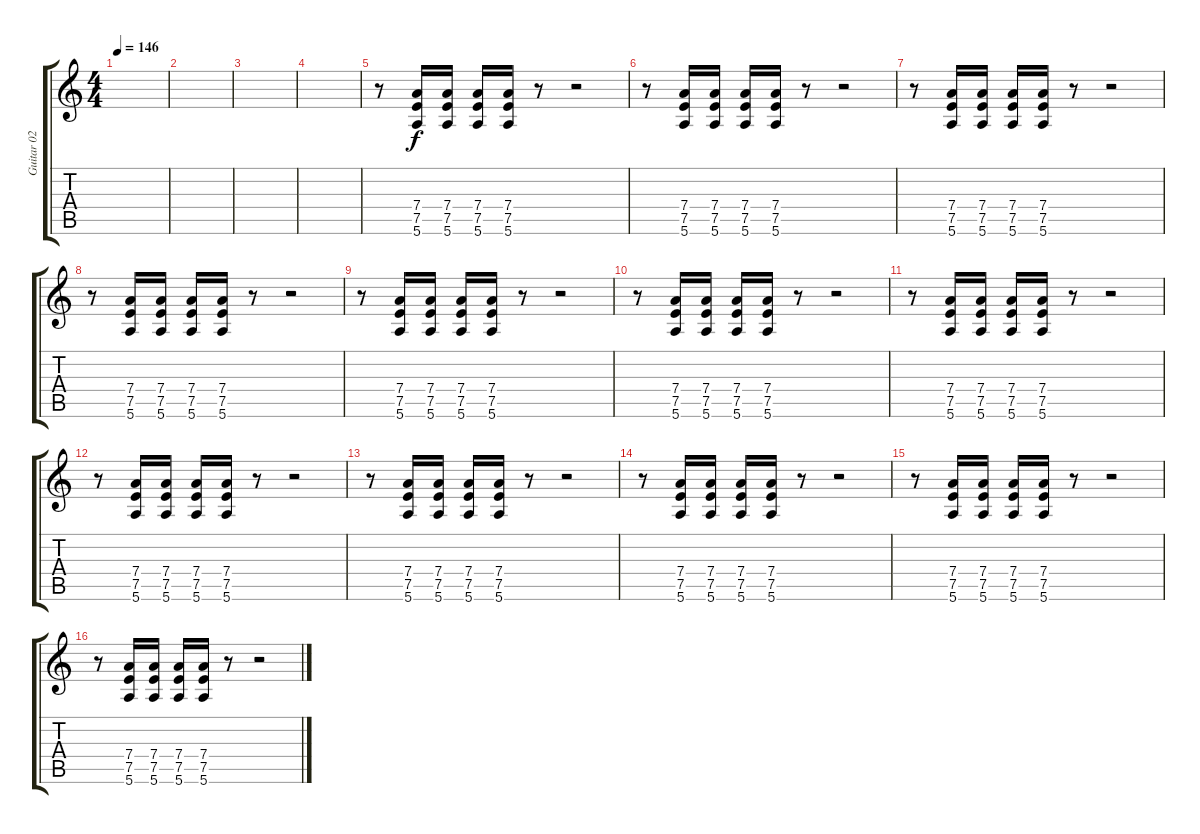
\track ("Guitar 02" "Guitar 02") {instrument overdrivenguitar}
\staff {score tabs}
\tuning (E4 B3 G3 D3 A2 E2) {hide}
\ts (4 4)
\tempo 146
\clef g2
\ks c
|
|
|
|
r.8{instrument electricguitarmuted} (7.4 7.5 5.6).16 (7.4 7.5 5.6).16 (7.4 7.5 5.6).16 (7.4 7.5 5.6).16 r.8 r.2 |
r.8{instrument electricguitarmuted} (7.4 7.5 5.6).16 (7.4 7.5 5.6).16 (7.4 7.5 5.6).16 (7.4 7.5 5.6).16 r.8 r.2 |
r.8{instrument electricguitarmuted} (7.4 7.5 5.6).16 (7.4 7.5 5.6).16 (7.4 7.5 5.6).16 (7.4 7.5 5.6).16 r.8 r.2 |
r.8{instrument electricguitarmuted} (7.4 7.5 5.6).16 (7.4 7.5 5.6).16 (7.4 7.5 5.6).16 (7.4 7.5 5.6).16 r.8 r.2 |
r.8{instrument electricguitarmuted} (7.4 7.5 5.6).16 (7.4 7.5 5.6).16 (7.4 7.5 5.6).16 (7.4 7.5 5.6).16 r.8 r.2 |
r.8{instrument electricguitarmuted} (7.4 7.5 5.6).16 (7.4 7.5 5.6).16 (7.4 7.5 5.6).16 (7.4 7.5 5.6).16 r.8 r.2 |
r.8{instrument electricguitarmuted} (7.4 7.5 5.6).16 (7.4 7.5 5.6).16 (7.4 7.5 5.6).16 (7.4 7.5 5.6).16 r.8 r.2 |
r.8{instrument electricguitarmuted} (7.4 7.5 5.6).16 (7.4 7.5 5.6).16 (7.4 7.5 5.6).16 (7.4 7.5 5.6).16 r.8 r.2 |
r.8{instrument electricguitarmuted} (7.4 7.5 5.6).16 (7.4 7.5 5.6).16 (7.4 7.5 5.6).16 (7.4 7.5 5.6).16 r.8 r.2 |
r.8{instrument electricguitarmuted} (7.4 7.5 5.6).16 (7.4 7.5 5.6).16 (7.4 7.5 5.6).16 (7.4 7.5 5.6).16 r.8 r.2 |
r.8{instrument electricguitarmuted} (7.4 7.5 5.6).16 (7.4 7.5 5.6).16 (7.4 7.5 5.6).16 (7.4 7.5 5.6).16 r.8 r.2 |
r.8{instrument electricguitarmuted} (7.4 7.5 5.6).16 (7.4 7.5 5.6).16 (7.4 7.5 5.6).16 (7.4 7.5 5.6).16 r.8 r.2
